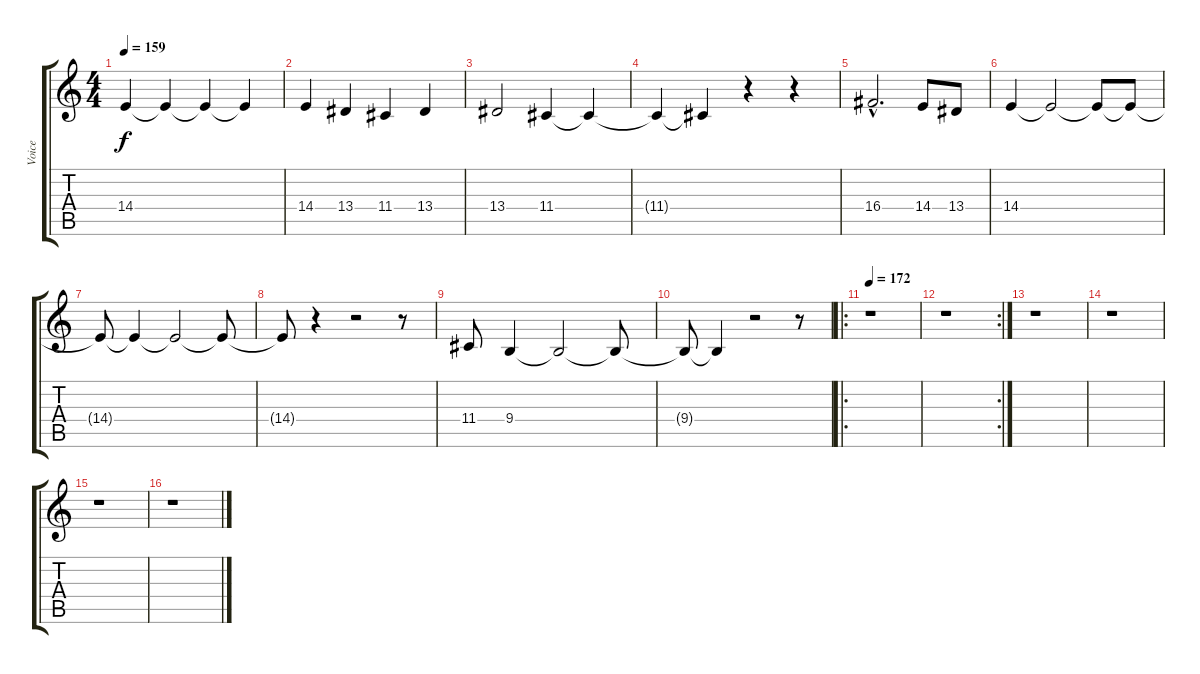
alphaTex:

\track ("Voice" "Voice") {instrument violin}
\staff {score tabs}
\tuning (E4 B3 G3 D3 A2 E2) {hide}
\ts (4 4)
\tempo 159
\clef g2
\ks c
14.4.4{dy f} 14.4{t}.4 14.4{t}.4 14.4{t}.4 |
14.4.4 13.4.4 11.4.4 13.4.4 |
13.4.2 11.4.4 11.4{t}.4 |
11.4{t}.4 11.4{t}.4 r.4 r.4 |
16.4{hac}.2{d} 14.4.8 13.4.8 |
14.4.4 14.4{t}.2 14.4{t}.8 14.4{t}.8 |
14.4{t}.8 14.4{t}.4 14.4{t}.2 14.4{t}.8 |
14.4{t}.8 r.4 r.2 r.8 |
11.4.8 9.4.4 9.4{t}.2 9.4{t}.8 |
9.4{t}.8 9.4{t}.4 r.2 r.8 |
\ro
\tempo 172
r.1 |
\rc 2
r.1 |
r.1 |
r.1 |
r.1 |
r.1
